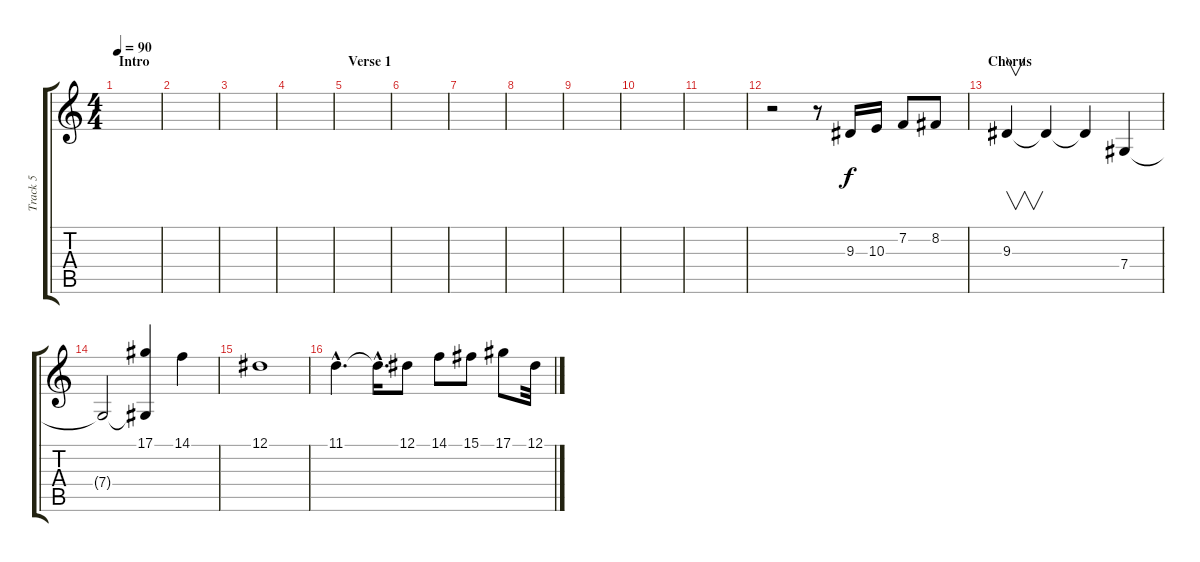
\track ("Track 5" "Track 5") {instrument stringensemble2}
\staff {score tabs}
\tuning (Eb4 Bb3 Gb3 Db3 Ab2 Eb2) {hide}
\ts (4 4)
\section ("" "Intro")
\tempo 90
\clef g2
\ks c
|
|
|
|
\section ("" "Verse 1")
|
|
|
|
|
|
|
r.2 r.8 9.3.16{instrument flute} 10.3.16 7.2.8 8.2.8 |
\section ("" "Chorus")
9.3.4{v} 9.3{t}.4 9.3{t}.4 7.4.4{instrument stringensemble2} |
7.4{t}.2 (17.1 7.4{t}).4 14.1.4 |
12.1.1 |
11.1{hac}.4{d} 11.1{hac t}.16{d} 12.1.8 14.1.8 15.1.8 17.1.8 12.1.32
